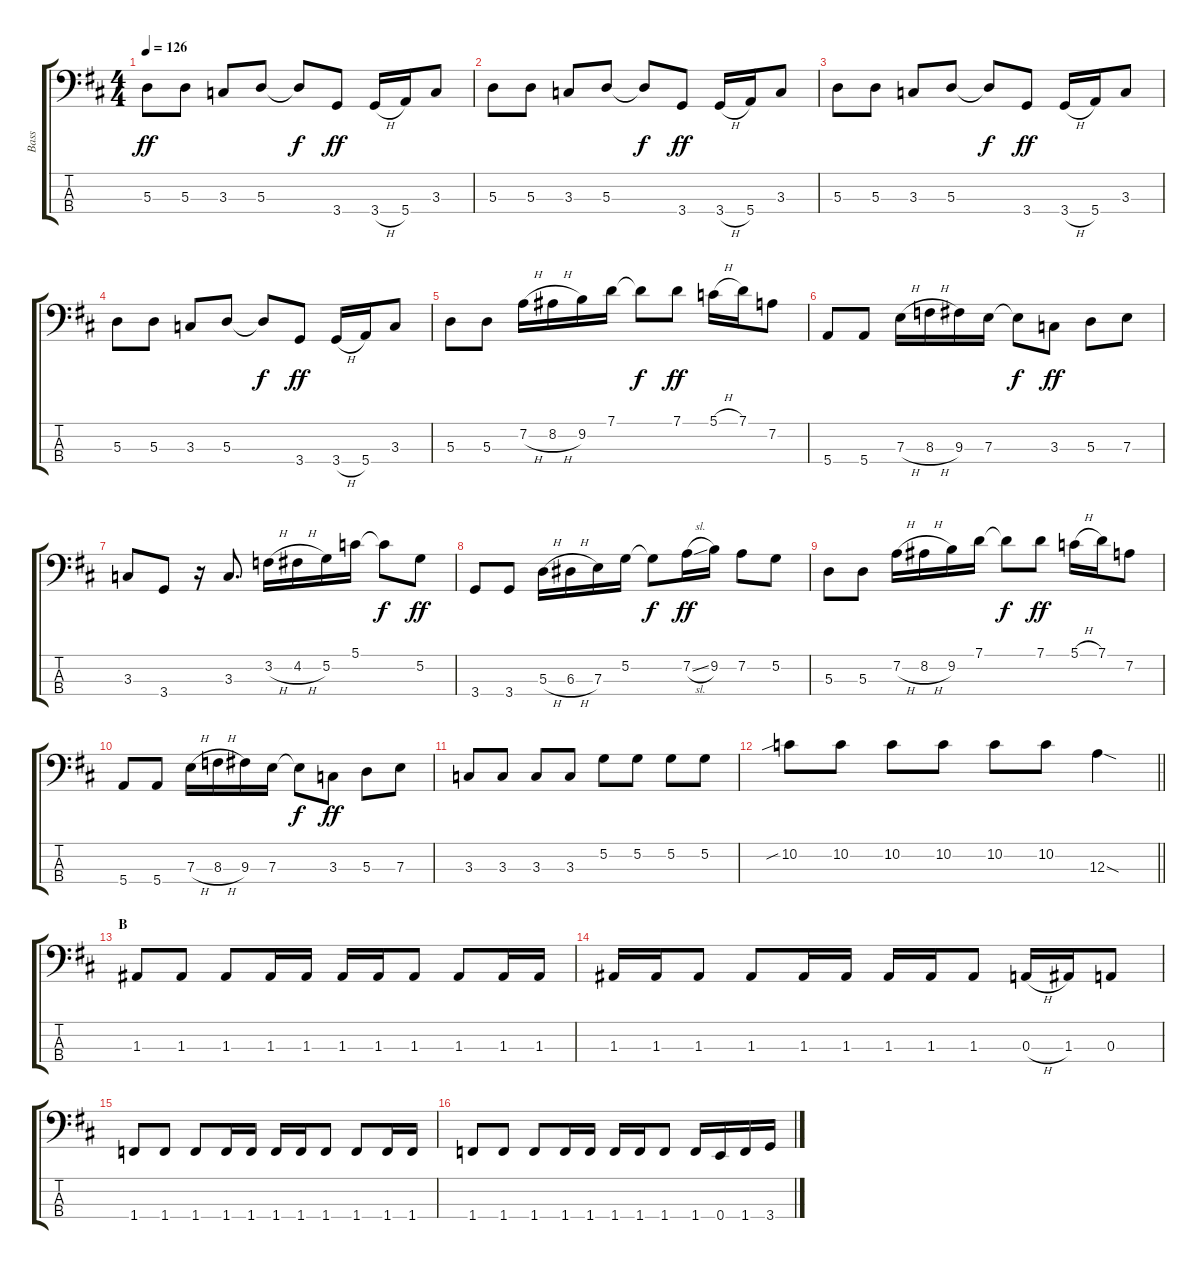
\track ("Bass" "Bass") {instrument electricbasspick}
\staff {score tabs}
\tuning (G2 D2 A1 E1) {hide}
\ts (4 4)
\tempo 126
\clef f4
\ks d
5.3.8{dy ff} 5.3.8 3.3.8 5.3.8 5.3{t}.8{dy f} 3.4.8{dy ff} 3.4{h}.16 5.4.16 3.3.8 |
5.3.8 5.3.8 3.3.8 5.3.8 5.3{t}.8{dy f} 3.4.8{dy ff} 3.4{h}.16 5.4.16 3.3.8 |
5.3.8 5.3.8 3.3.8 5.3.8 5.3{t}.8{dy f} 3.4.8{dy ff} 3.4{h}.16 5.4.16 3.3.8 |
5.3.8 5.3.8 3.3.8 5.3.8 5.3{t}.8{dy f} 3.4.8{dy ff} 3.4{h}.16 5.4.16 3.3.8 |
5.3.8 5.3.8 7.2{h}.16 8.2{h}.16 9.2.16 7.1.16 7.1{t}.8{dy f} 7.1.8{dy ff} 5.1{h}.16 7.1.16 7.2.8 |
5.4.8 5.4.8 7.3{h}.16 8.3{h}.16 9.3.16 7.3.16 7.3{t}.8{dy f} 3.3.8{dy ff} 5.3.8 7.3.8 |
3.3.8 3.4.8 r.16 3.3.8{d} 3.2{h}.16 4.2{h}.16 5.2.16 5.1.16 5.1{t}.8{dy f} 5.2.8{dy ff} |
3.4.8 3.4.8 5.3{h}.16 6.3{h}.16 7.3.16 5.2.16 5.2{t}.8{dy f} 7.2{sl}.16{dy ff} 9.2.16 7.2.8 5.2.8 |
5.3.8 5.3.8 7.2{h}.16 8.2{h}.16 9.2.16 7.1.16 7.1{t}.8{dy f} 7.1.8{dy ff} 5.1{h}.16 7.1.16 7.2.8 |
5.4.8 5.4.8 7.3{h}.16 8.3{h}.16 9.3.16 7.3.16 7.3{t}.8{dy f} 3.3.8{dy ff} 5.3.8 7.3.8 |
3.3.8 3.3.8 3.3.8 3.3.8 5.2.8 5.2.8 5.2.8 5.2.8 |
\barLineRight lightlight
10.2{sib}.8 10.2.8 10.2.8 10.2.8 10.2.8 10.2.8 12.3{sod}.4 |
\section ("" "B")
1.3.8 1.3.8 1.3.8 1.3.16 1.3.16 1.3.16 1.3.16 1.3.8 1.3.8 1.3.16 1.3.16 |
1.3.16 1.3.16 1.3.8 1.3.8 1.3.16 1.3.16 1.3.16 1.3.16 1.3.8 0.3{h}.16 1.3.16 0.3.8 |
1.4.8 1.4.8 1.4.8 1.4.16 1.4.16 1.4.16 1.4.16 1.4.8 1.4.8 1.4.16 1.4.16 |
1.4.8 1.4.8 1.4.8 1.4.16 1.4.16 1.4.16 1.4.16 1.4.8 1.4.16 0.4.16 1.4.16 3.4.16
